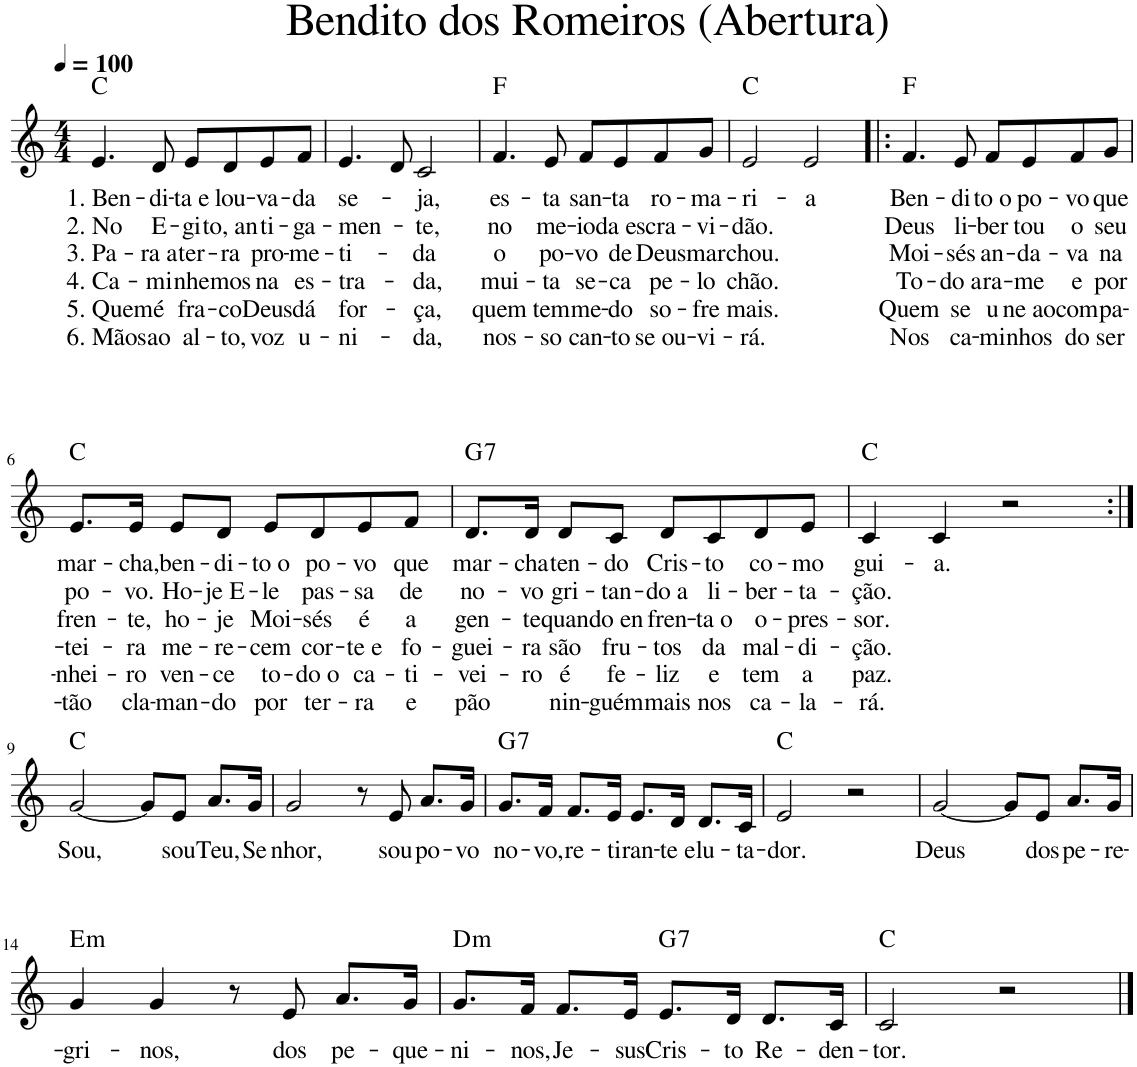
**kern	**text	**text	**text	**text	**text	**text	**harte
*part1	*part1	*part1	*part1	*part1	*part1	*part1	*part1
*staff1	*staff1	*staff1	*staff1	*staff1	*staff1	*staff1	*
*I"Voz	*	*	*	*	*	*	*
*I'Vo.	*	*	*	*	*	*	*
!!LO:PB:g=z
*clefG2	*	*	*	*	*	*	*
*k[]	*	*	*	*	*	*	*
*M4/4	*	*	*	*	*	*	*
*MM100	*	*	*	*	*	*	*
=1	=1	=1	=1	=1	=1	=1	=1
!LO:TX:a:t=Bendito dos Romeiros (Abertura)	!	!	!	!	!	!	!
!	!LO:LY:b	!LO:LY:b	!LO:LY:b	!LO:LY:b	!LO:LY:b	!LO:LY:b	!
4.e/	1. Ben-	2. No	3. Pa-	4. Ca-	5. Quem	6. Mãos	C:maj
!	!LO:LY:b	!LO:LY:b	!LO:LY:b	!LO:LY:b	!LO:LY:b	!LO:LY:b	!
8d/	-di-	E-	-ra a	-mi-	é	ao	.
!	!LO:LY:b	!LO:LY:b	!LO:LY:b	!LO:LY:b	!LO:LY:b	!LO:LY:b	!
8e/L	-ta e	-gi-	ter-	-nhe-	fra-	al-	.
!	!LO:LY:b	!LO:LY:b	!LO:LY:b	!LO:LY:b	!LO:LY:b	!LO:LY:b	!
8d/	lou-	-to, an-	-ra	-mos	-co	-to,	.
!	!LO:LY:b	!LO:LY:b	!LO:LY:b	!LO:LY:b	!LO:LY:b	!LO:LY:b	!
8e/	-va-	-ti-	pro-	na	Deus	voz	.
!	!LO:LY:b	!LO:LY:b	!LO:LY:b	!LO:LY:b	!LO:LY:b	!LO:LY:b	!
8f/J	-da	-ga-	-me-	es-	dá	u-	.
=2	=2	=2	=2	=2	=2	=2	=2
!	!LO:LY:b	!LO:LY:b	!LO:LY:b	!LO:LY:b	!LO:LY:b	!LO:LY:b	!
4.e/	se-	-men-	-ti-	-tra-	for-	-ni-	.
8d/	.	.	.	.	.	.	.
!	!LO:LY:b	!LO:LY:b	!LO:LY:b	!LO:LY:b	!LO:LY:b	!LO:LY:b	!
2c/	-ja,	-te,	-da	-da,	-ça,	-da,	.
=3	=3	=3	=3	=3	=3	=3	=3
!	!LO:LY:b	!LO:LY:b	!LO:LY:b	!LO:LY:b	!LO:LY:b	!LO:LY:b	!
4.f/	es-	no	o	mui-	quem	nos-	F:maj
!	!LO:LY:b	!LO:LY:b	!LO:LY:b	!LO:LY:b	!LO:LY:b	!LO:LY:b	!
8e/	-ta	me-	po-	-ta	tem	-so	.
!	!LO:LY:b	!LO:LY:b	!LO:LY:b	!LO:LY:b	!LO:LY:b	!LO:LY:b	!
8f/L	san-	-io	-vo	se-	me-	can-	.
!	!LO:LY:b	!LO:LY:b	!LO:LY:b	!LO:LY:b	!LO:LY:b	!LO:LY:b	!
8e/	-ta	da es-	de	-ca	-do	-to	.
!	!LO:LY:b	!LO:LY:b	!LO:LY:b	!LO:LY:b	!LO:LY:b	!LO:LY:b	!
8f/	ro-	-cra-	Deus	pe-	so-	se ou-	.
!	!LO:LY:b	!LO:LY:b	!LO:LY:b	!LO:LY:b	!LO:LY:b	!LO:LY:b	!
8g/J	-ma-	-vi-	mar-	-lo	-fre	-vi-	.
=4	=4	=4	=4	=4	=4	=4	=4
!	!LO:LY:b	!LO:LY:b	!LO:LY:b	!LO:LY:b	!LO:LY:b	!LO:LY:b	!
2e/	-ri-	-dão.	-chou.	chão.	mais.	-rá.	C:maj
!	!LO:LY:b	!	!	!	!	!	!
2e/	-a	.	.	.	.	.	.
=5!|:	=5!|:	=5!|:	=5!|:	=5!|:	=5!|:	=5!|:	=5!|:
!	!LO:LY:b	!LO:LY:b	!LO:LY:b	!LO:LY:b	!LO:LY:b	!LO:LY:b	!
4.f/	Ben-	Deus	Moi-	To-	Quem	Nos	F:maj
!	!LO:LY:b	!LO:LY:b	!LO:LY:b	!LO:LY:b	!LO:LY:b	!LO:LY:b	!
8e/	-di-	li-	-sés	-do a-	se	ca-	.
!	!LO:LY:b	!LO:LY:b	!LO:LY:b	!LO:LY:b	!LO:LY:b	!LO:LY:b	!
8f/L	-to o	-ber-	an-	-ra-	u-	-mi-	.
!	!LO:LY:b	!LO:LY:b	!LO:LY:b	!LO:LY:b	!LO:LY:b	!LO:LY:b	!
8e/	po-	-tou	-da-	-me	-ne ao	-nhos	.
!	!LO:LY:b	!LO:LY:b	!LO:LY:b	!LO:LY:b	!LO:LY:b	!LO:LY:b	!
8f/	-vo	o	-va	e	com-	do	.
!	!LO:LY:b	!LO:LY:b	!LO:LY:b	!LO:LY:b	!LO:LY:b	!LO:LY:b	!
8g/J	que	seu	na	por-	-pa-	ser-	.
!!LO:LB:g=z
=6	=6	=6	=6	=6	=6	=6	=6
!	!LO:LY:b	!LO:LY:b	!LO:LY:b	!LO:LY:b	!LO:LY:b	!LO:LY:b	!
8.e/L	mar-	po-	fren-	-tei-	-nhei-	-tão	C:maj
!	!LO:LY:b	!LO:LY:b	!LO:LY:b	!LO:LY:b	!LO:LY:b	!LO:LY:b	!
16e/Jk	-cha,	-vo.	-te,	-ra	-ro	cla-	.
!	!LO:LY:b	!LO:LY:b	!LO:LY:b	!LO:LY:b	!LO:LY:b	!LO:LY:b	!
8e/L	ben-	Ho-	ho-	me-	ven-	-man-	.
!	!LO:LY:b	!LO:LY:b	!LO:LY:b	!LO:LY:b	!LO:LY:b	!LO:LY:b	!
8d/J	-di-	-je E-	-je	-re-	-ce	-do	.
!	!LO:LY:b	!LO:LY:b	!LO:LY:b	!LO:LY:b	!LO:LY:b	!LO:LY:b	!
8e/L	-to o	-le	Moi-	-cem	to-	por	.
!	!LO:LY:b	!LO:LY:b	!LO:LY:b	!LO:LY:b	!LO:LY:b	!LO:LY:b	!
8d/	po-	pas-	-sés	cor-	-do o	ter-	.
!	!LO:LY:b	!LO:LY:b	!LO:LY:b	!LO:LY:b	!LO:LY:b	!LO:LY:b	!
8e/	-vo	-sa	é	-te e	ca-	-ra	.
!	!LO:LY:b	!LO:LY:b	!LO:LY:b	!LO:LY:b	!LO:LY:b	!LO:LY:b	!
8f/J	que	de	a	fo-	-ti-	e	.
=7	=7	=7	=7	=7	=7	=7	=7
!	!LO:LY:b	!LO:LY:b	!LO:LY:b	!LO:LY:b	!LO:LY:b	!LO:LY:b	!LO:H:kt=7
8.d/L	mar-	no-	gen-	-guei-	-vei-	pão	G:7
!	!LO:LY:b	!LO:LY:b	!LO:LY:b	!LO:LY:b	!LO:LY:b	!	!
16d/Jk	-cha	-vo	-te	-ra	-ro	.	.
!	!LO:LY:b	!LO:LY:b	!LO:LY:b	!LO:LY:b	!LO:LY:b	!LO:LY:b	!
8d/L	ten-	gri-	quan-	são	é	nin-	.
!	!LO:LY:b	!LO:LY:b	!LO:LY:b	!LO:LY:b	!LO:LY:b	!LO:LY:b	!
8c/J	-do	-tan-	-do en-	fru-	fe-	-guém	.
!	!LO:LY:b	!LO:LY:b	!LO:LY:b	!LO:LY:b	!LO:LY:b	!LO:LY:b	!
8d/L	Cris-	-do a	-fren-	-tos	-liz	mais	.
!	!LO:LY:b	!LO:LY:b	!LO:LY:b	!LO:LY:b	!LO:LY:b	!LO:LY:b	!
8c/	-to	li-	-ta o	da	e	nos	.
!	!LO:LY:b	!LO:LY:b	!LO:LY:b	!LO:LY:b	!LO:LY:b	!LO:LY:b	!
8d/	co-	-ber-	o-	mal-	tem	ca-	.
!	!LO:LY:b	!LO:LY:b	!LO:LY:b	!LO:LY:b	!LO:LY:b	!LO:LY:b	!
8e/J	-mo	-ta-	-pres-	-di-	a	-la-	.
=8	=8	=8	=8	=8	=8	=8	=8
!	!LO:LY:b	!LO:LY:b	!LO:LY:b	!LO:LY:b	!LO:LY:b	!LO:LY:b	!
4c/	gui-	-ção.	-sor.	-ção.	paz.	-rá.	C:maj
!	!LO:LY:b	!	!	!	!	!	!
4c/	-a.	.	.	.	.	.	.
2r	.	.	.	.	.	.	.
!!LO:LB:g=z
=9:|!	=9:|!	=9:|!	=9:|!	=9:|!	=9:|!	=9:|!	=9:|!
!	!LO:LY:b	!	!	!	!	!	!
[2g/	Sou,	.	.	.	.	.	C:maj
8g/L]	.	.	.	.	.	.	.
!	!LO:LY:b	!	!	!	!	!	!
8e/J	sou	.	.	.	.	.	.
!	!LO:LY:b	!	!	!	!	!	!
8.a/L	Teu,	.	.	.	.	.	.
!	!LO:LY:b	!	!	!	!	!	!
16g/Jk	Se-	.	.	.	.	.	.
=10	=10	=10	=10	=10	=10	=10	=10
!	!LO:LY:b	!	!	!	!	!	!
2g/	-nhor,	.	.	.	.	.	.
8r	.	.	.	.	.	.	.
!	!LO:LY:b	!	!	!	!	!	!
8e/	sou	.	.	.	.	.	.
!	!LO:LY:b	!	!	!	!	!	!
8.a/L	po-	.	.	.	.	.	.
!	!LO:LY:b	!	!	!	!	!	!
16g/Jk	-vo	.	.	.	.	.	.
=11	=11	=11	=11	=11	=11	=11	=11
!	!LO:LY:b	!	!	!	!	!	!LO:H:kt=7
8.g/L	no-	.	.	.	.	.	G:7
!	!LO:LY:b	!	!	!	!	!	!
16f/Jk	-vo,	.	.	.	.	.	.
!	!LO:LY:b	!	!	!	!	!	!
8.f/L	re-	.	.	.	.	.	.
!	!LO:LY:b	!	!	!	!	!	!
16e/Jk	-ti-	.	.	.	.	.	.
!	!LO:LY:b	!	!	!	!	!	!
8.e/L	-ran-	.	.	.	.	.	.
!	!LO:LY:b	!	!	!	!	!	!
16d/Jk	-te e	.	.	.	.	.	.
!	!LO:LY:b	!	!	!	!	!	!
8.d/L	lu-	.	.	.	.	.	.
!	!LO:LY:b	!	!	!	!	!	!
16c/Jk	-ta-	.	.	.	.	.	.
=12	=12	=12	=12	=12	=12	=12	=12
!	!LO:LY:b	!	!	!	!	!	!
2e/	-dor.	.	.	.	.	.	C:maj
2r	.	.	.	.	.	.	.
=13	=13	=13	=13	=13	=13	=13	=13
!	!LO:LY:b	!	!	!	!	!	!
[2g/	Deus	.	.	.	.	.	.
8g/L]	.	.	.	.	.	.	.
!	!LO:LY:b	!	!	!	!	!	!
8e/J	dos	.	.	.	.	.	.
!	!LO:LY:b	!	!	!	!	!	!
8.a/L	pe-	.	.	.	.	.	.
!	!LO:LY:b	!	!	!	!	!	!
16g/Jk	-re-	.	.	.	.	.	.
!!LO:LB:g=z
=14	=14	=14	=14	=14	=14	=14	=14
!	!LO:LY:b	!	!	!	!	!	!LO:H:kt=m
4g/	-gri-	.	.	.	.	.	E:min
!	!LO:LY:b	!	!	!	!	!	!
4g/	-nos,	.	.	.	.	.	.
8r	.	.	.	.	.	.	.
!	!LO:LY:b	!	!	!	!	!	!
8e/	dos	.	.	.	.	.	.
!	!LO:LY:b	!	!	!	!	!	!
8.a/L	pe-	.	.	.	.	.	.
!	!LO:LY:b	!	!	!	!	!	!
16g/Jk	-que-	.	.	.	.	.	.
=15	=15	=15	=15	=15	=15	=15	=15
!	!LO:LY:b	!	!	!	!	!	!LO:H:kt=m
8.g/L	-ni-	.	.	.	.	.	D:min
!	!LO:LY:b	!	!	!	!	!	!
16f/Jk	-nos,	.	.	.	.	.	.
!	!LO:LY:b	!	!	!	!	!	!
8.f/L	Je-	.	.	.	.	.	.
!	!LO:LY:b	!	!	!	!	!	!
16e/Jk	-sus	.	.	.	.	.	.
!	!LO:LY:b	!	!	!	!	!	!LO:H:kt=7
8.e/L	Cris-	.	.	.	.	.	G:7
!	!LO:LY:b	!	!	!	!	!	!
16d/Jk	-to	.	.	.	.	.	.
!	!LO:LY:b	!	!	!	!	!	!
8.d/L	Re-	.	.	.	.	.	.
!	!LO:LY:b	!	!	!	!	!	!
16c/Jk	-den-	.	.	.	.	.	.
=16	=16	=16	=16	=16	=16	=16	=16
!	!LO:LY:b	!	!	!	!	!	!
2c/	-tor.	.	.	.	.	.	C:maj
2r	.	.	.	.	.	.	.
==	==	==	==	==	==	==	==
*-	*-	*-	*-	*-	*-	*-	*-
